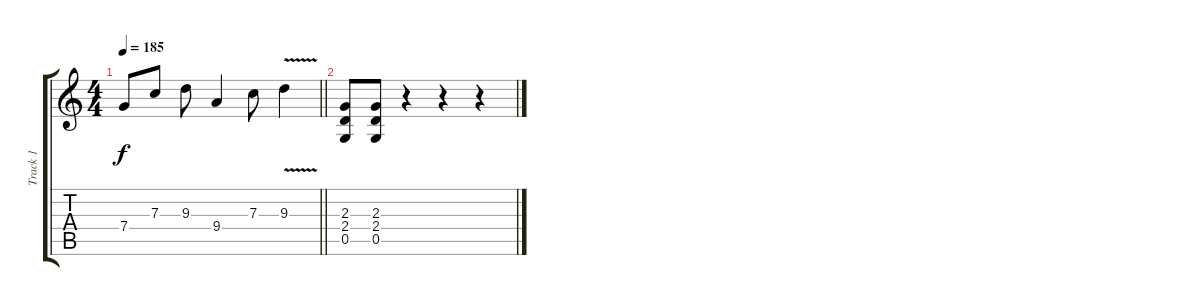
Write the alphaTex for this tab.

\track ("Track 1" "Track 1") {instrument distortionguitar}
\staff {score tabs}
\tuning (D4 A3 F3 C3 G2 C2) {hide}
\ts (4 4)
\tempo 185
\clef g2
\barLineRight lightlight
\ks c
7.4{t}.8{dy f} 7.3.8 9.3.8 9.4.4 7.3.8 9.3{v}.4 |
(2.3 2.4 0.5).8 (2.3 2.4 0.5).8 r.4 r.4 r.4
